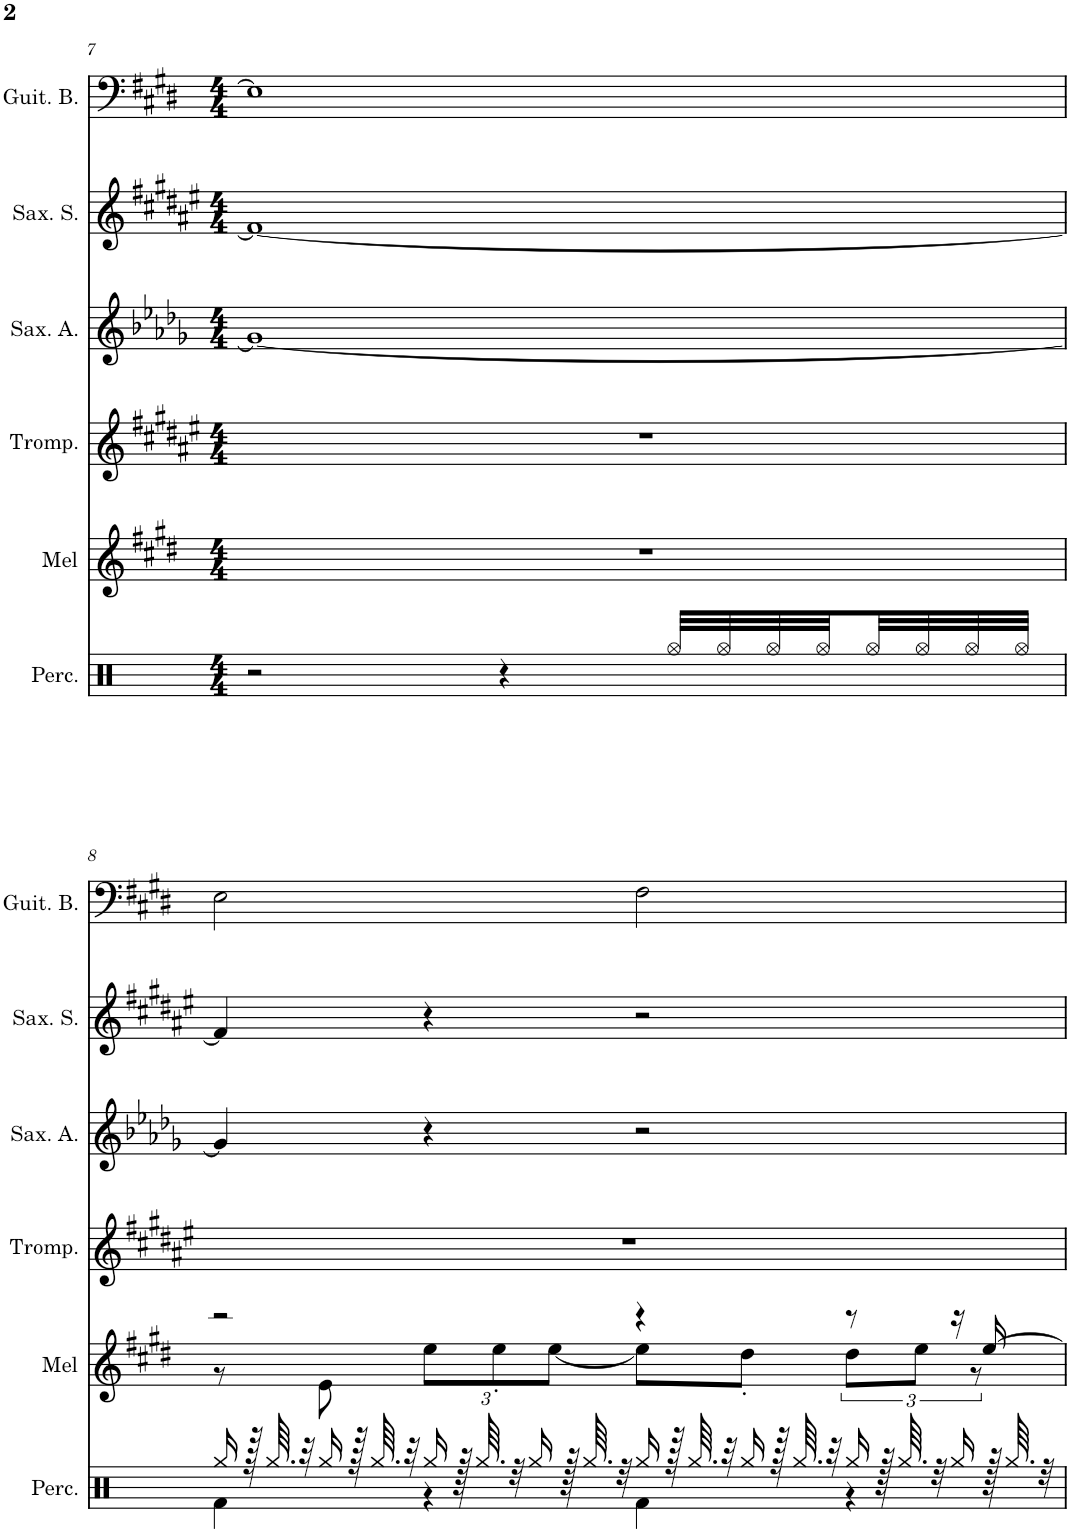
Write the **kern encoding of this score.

**kern	**kern	**kern	**kern	**kern	**kern
*part6	*part5	*part4	*part3	*part2	*part1
*staff6	*staff5	*staff4	*staff3	*staff2	*staff1
*I"Percussion, Drums 10	*I"Harmonica, Melodie4	*I"Trompette	*I"Saxophone Alto	*I"Saxophone Soprano	*I"Guitare Basse
*I'Perc.	*I'Mel	*I'Tromp.	*I'Sax. A.	*I'Sax. S.	*I'Guit. B.
!!LO:PB:g=z
*clefX	*clefG2	*clefG2	*clefG2	*clefG2	*clefF4
*	*	*Trd1c2	*Trd5c9	*Trd1c2	*Trd7c12
*k[]	*k[f#c#g#d#]	*k[f#c#g#d#a#e#]	*k[b-e-a-d-g-]	*k[f#c#g#d#a#e#]	*k[f#c#g#d#]
*M4/4	*M4/4	*M4/4	*M4/4	*M4/4	*M4/4
=7	=7	=7	=7	=7	=7
2r	1r	1r	1g-_	1f#_	1E]
4r	.	.	.	.	.
32Rgg/LLL	.	.	.	.	.
32Rgg/	.	.	.	.	.
32Rgg/	.	.	.	.	.
32Rgg/	.	.	.	.	.
32Rgg/	.	.	.	.	.
32Rgg/	.	.	.	.	.
32Rgg/	.	.	.	.	.
32Rgg/JJJ	.	.	.	.	.
!!LO:LB:g=z
=8	=8	=8	=8	=8	=8
*^	*^	*	*	*	*
16Rgg/	4Rf\	2r	8r	1r	4g-/]	4f#/]	2E\
128r	.	.	.	.	.	.	.
64.Rgg/	.	.	.	.	.	.	.
32r	.	.	.	.	.	.	.
16Rgg/	.	.	8e\	.	.	.	.
128r	.	.	.	.	.	.	.
64.Rgg/	.	.	.	.	.	.	.
32r	.	.	.	.	.	.	.
*	*	*	*Xbrackettup	*	*	*	*
16Rgg/	4r	.	12ee\L	.	4r	4r	.
128r	.	.	.	.	.	.	.
64.Rgg/	.	.	.	.	.	.	.
.	.	.	12ee'\	.	.	.	.
32r	.	.	.	.	.	.	.
16Rgg/	.	.	.	.	.	.	.
.	.	.	[12ee\J	.	.	.	.
128r	.	.	.	.	.	.	.
64.Rgg/	.	.	.	.	.	.	.
32r	.	.	.	.	.	.	.
16Rgg/	4Rf\	4r	8ee\L]	.	2r	2r	2F#\
128r	.	.	.	.	.	.	.
64.Rgg/	.	.	.	.	.	.	.
32r	.	.	.	.	.	.	.
16Rgg/	.	.	8dd#'\J	.	.	.	.
128r	.	.	.	.	.	.	.
64.Rgg/	.	.	.	.	.	.	.
32r	.	.	.	.	.	.	.
*	*	*	*brackettup	*	*	*	*
16Rgg/	4r	8r	12dd#\L	.	.	.	.
128r	.	.	.	.	.	.	.
64.Rgg/	.	.	.	.	.	.	.
.	.	.	12ee\J	.	.	.	.
32r	.	.	.	.	.	.	.
16Rgg/	.	16r	.	.	.	.	.
.	.	.	12r	.	.	.	.
128r	.	[16ee/	.	.	.	.	.
64.Rgg/	.	.	.	.	.	.	.
32r	.	.	.	.	.	.	.
*v	*v	*	*	*	*	*	*
*	*v	*v	*	*	*	*
=	=	=	=	=	=
*-	*-	*-	*-	*-	*-
